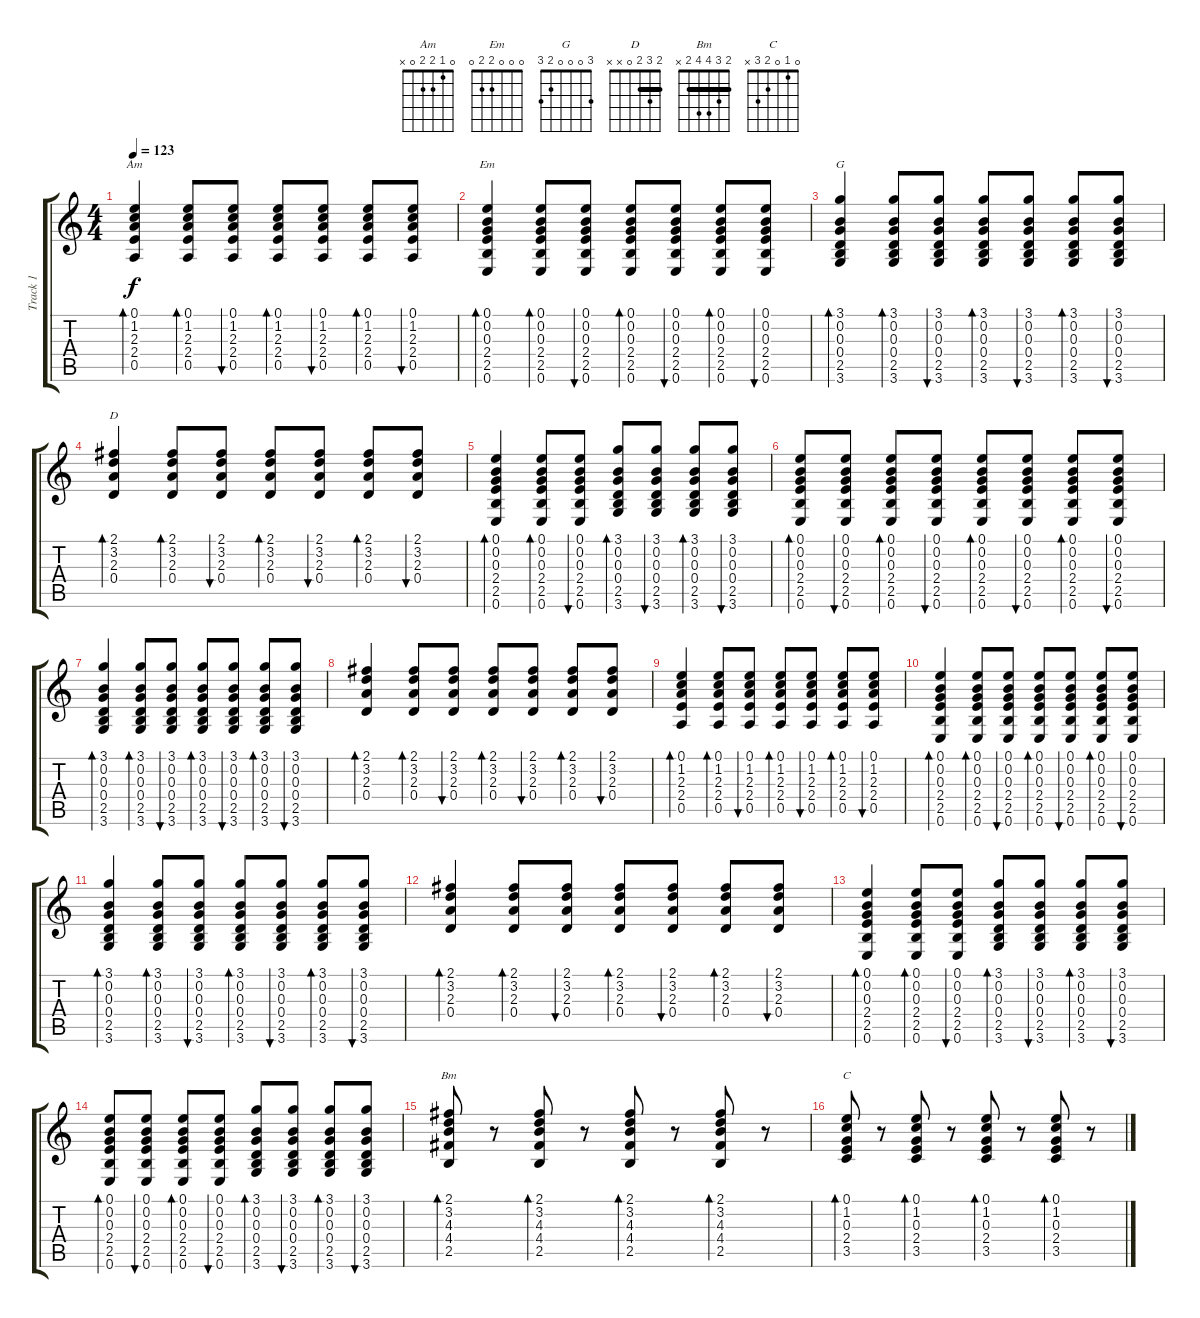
\track ("Track 1" "Track 1") {instrument acousticguitarsteel}
\staff {score tabs}
\tuning (E4 B3 G3 D3 A2 E2) {hide}
\chord ("Am" 0 1 2 2 0 x)
\chord ("Em" 0 0 0 2 2 0)
\chord ("G" 3 0 0 0 2 3)
\chord ("D" 2 3 2 0 x x) {barre 2}
\chord ("Bm" 2 3 4 4 2 x) {barre 2}
\chord ("C" 0 1 0 2 3 x)
\ts (4 4)
\tempo 123
\clef g2
\ks c
(0.1 1.2 2.3 2.4 0.5).4{bd 60 ch "Am" dy f} (0.1 1.2 2.3 2.4 0.5).8{bd 60} (0.1 1.2 2.3 2.4 0.5).8{bu 60} (0.1 1.2 2.3 2.4 0.5).8{bd 60} (0.1 1.2 2.3 2.4 0.5).8{bu 60} (0.1 1.2 2.3 2.4 0.5).8{bd 60} (0.1 1.2 2.3 2.4 0.5).8{bu 60} |
(0.1 0.2 0.3 2.4 2.5 0.6).4{bd 60 ch "Em"} (0.1 0.2 0.3 2.4 2.5 0.6).8{bd 60} (0.1 0.2 0.3 2.4 2.5 0.6).8{bu 60} (0.1 0.2 0.3 2.4 2.5 0.6).8{bd 60} (0.1 0.2 0.3 2.4 2.5 0.6).8{bu 60} (0.1 0.2 0.3 2.4 2.5 0.6).8{bd 60} (0.1 0.2 0.3 2.4 2.5 0.6).8{bu 60} |
(3.1 0.2 0.3 0.4 2.5 3.6).4{bd 60 ch "G"} (3.1 0.2 0.3 0.4 2.5 3.6).8{bd 60} (3.1 0.2 0.3 0.4 2.5 3.6).8{bu 60} (3.1 0.2 0.3 0.4 2.5 3.6).8{bd 60} (3.1 0.2 0.3 0.4 2.5 3.6).8{bu 60} (3.1 0.2 0.3 0.4 2.5 3.6).8{bd 60} (3.1 0.2 0.3 0.4 2.5 3.6).8{bu 60} |
(2.1 3.2 2.3 0.4).4{bd 60 ch "D"} (2.1 3.2 2.3 0.4).8{bd 60} (2.1 3.2 2.3 0.4).8{bu 60} (2.1 3.2 2.3 0.4).8{bd 60} (2.1 3.2 2.3 0.4).8{bu 60} (2.1 3.2 2.3 0.4).8{bd 60} (2.1 3.2 2.3 0.4).8{bu 60} |
(0.1 0.2 0.3 2.4 2.5 0.6).4{bd 60} (0.1 0.2 0.3 2.4 2.5 0.6).8{bd 60} (0.1 0.2 0.3 2.4 2.5 0.6).8{bu 60} (3.1 0.2 0.3 0.4 2.5 3.6).8{bd 60} (3.1 0.2 0.3 0.4 2.5 3.6).8{bu 60} (3.1 0.2 0.3 0.4 2.5 3.6).8{bd 60} (3.1 0.2 0.3 0.4 2.5 3.6).8{bu 60} |
(0.1 0.2 0.3 2.4 2.5 0.6).8{bd 60} (0.1 0.2 0.3 2.4 2.5 0.6).8{bu 60} (0.1 0.2 0.3 2.4 2.5 0.6).8{bd 60} (0.1 0.2 0.3 2.4 2.5 0.6).8{bu 60} (0.1 0.2 0.3 2.4 2.5 0.6).8{bd 60} (0.1 0.2 0.3 2.4 2.5 0.6).8{bu 60} (0.1 0.2 0.3 2.4 2.5 0.6).8{bd 60} (0.1 0.2 0.3 2.4 2.5 0.6).8{bu 60} |
(3.1 0.2 0.3 0.4 2.5 3.6).4{bd 60} (3.1 0.2 0.3 0.4 2.5 3.6).8{bd 60} (3.1 0.2 0.3 0.4 2.5 3.6).8{bu 60} (3.1 0.2 0.3 0.4 2.5 3.6).8{bd 60} (3.1 0.2 0.3 0.4 2.5 3.6).8{bu 60} (3.1 0.2 0.3 0.4 2.5 3.6).8{bd 60} (3.1 0.2 0.3 0.4 2.5 3.6).8{bu 60} |
(2.1 3.2 2.3 0.4).4{bd 60} (2.1 3.2 2.3 0.4).8{bd 60} (2.1 3.2 2.3 0.4).8{bu 60} (2.1 3.2 2.3 0.4).8{bd 60} (2.1 3.2 2.3 0.4).8{bu 60} (2.1 3.2 2.3 0.4).8{bd 60} (2.1 3.2 2.3 0.4).8{bu 60} |
(0.1 1.2 2.3 2.4 0.5).4{bd 60} (0.1 1.2 2.3 2.4 0.5).8{bd 60} (0.1 1.2 2.3 2.4 0.5).8{bu 60} (0.1 1.2 2.3 2.4 0.5).8{bd 60} (0.1 1.2 2.3 2.4 0.5).8{bu 60} (0.1 1.2 2.3 2.4 0.5).8{bd 60} (0.1 1.2 2.3 2.4 0.5).8{bu 60} |
(0.1 0.2 0.3 2.4 2.5 0.6).4{bd 60} (0.1 0.2 0.3 2.4 2.5 0.6).8{bd 60} (0.1 0.2 0.3 2.4 2.5 0.6).8{bu 60} (0.1 0.2 0.3 2.4 2.5 0.6).8{bd 60} (0.1 0.2 0.3 2.4 2.5 0.6).8{bu 60} (0.1 0.2 0.3 2.4 2.5 0.6).8{bd 60} (0.1 0.2 0.3 2.4 2.5 0.6).8{bu 60} |
(3.1 0.2 0.3 0.4 2.5 3.6).4{bd 60} (3.1 0.2 0.3 0.4 2.5 3.6).8{bd 60} (3.1 0.2 0.3 0.4 2.5 3.6).8{bu 60} (3.1 0.2 0.3 0.4 2.5 3.6).8{bd 60} (3.1 0.2 0.3 0.4 2.5 3.6).8{bu 60} (3.1 0.2 0.3 0.4 2.5 3.6).8{bd 60} (3.1 0.2 0.3 0.4 2.5 3.6).8{bu 60} |
(2.1 3.2 2.3 0.4).4{bd 60} (2.1 3.2 2.3 0.4).8{bd 60} (2.1 3.2 2.3 0.4).8{bu 60} (2.1 3.2 2.3 0.4).8{bd 60} (2.1 3.2 2.3 0.4).8{bu 60} (2.1 3.2 2.3 0.4).8{bd 60} (2.1 3.2 2.3 0.4).8{bu 60} |
(0.1 0.2 0.3 2.4 2.5 0.6).4{bd 60} (0.1 0.2 0.3 2.4 2.5 0.6).8{bd 60} (0.1 0.2 0.3 2.4 2.5 0.6).8{bu 60} (3.1 0.2 0.3 0.4 2.5 3.6).8{bd 60} (3.1 0.2 0.3 0.4 2.5 3.6).8{bu 60} (3.1 0.2 0.3 0.4 2.5 3.6).8{bd 60} (3.1 0.2 0.3 0.4 2.5 3.6).8{bu 60} |
(0.1 0.2 0.3 2.4 2.5 0.6).8{bd 60} (0.1 0.2 0.3 2.4 2.5 0.6).8{bu 60} (0.1 0.2 0.3 2.4 2.5 0.6).8{bd 60} (0.1 0.2 0.3 2.4 2.5 0.6).8{bu 60} (3.1 0.2 0.3 0.4 2.5 3.6).8{bd 60} (3.1 0.2 0.3 0.4 2.5 3.6).8{bu 60} (3.1 0.2 0.3 0.4 2.5 3.6).8{bd 60} (3.1 0.2 0.3 0.4 2.5 3.6).8{bu 60} |
(2.1 3.2 4.3 4.4 2.5).8{bd 60 ch "Bm"} r.8 (2.1 3.2 4.3 4.4 2.5).8{bd 60} r.8 (2.1 3.2 4.3 4.4 2.5).8{bd 60} r.8 (2.1 3.2 4.3 4.4 2.5).8{bd 60} r.8 |
(0.1 1.2 0.3 2.4 3.5).8{bd 60 ch "C"} r.8 (0.1 1.2 0.3 2.4 3.5).8{bd 60} r.8 (0.1 1.2 0.3 2.4 3.5).8{bd 60} r.8 (0.1 1.2 0.3 2.4 3.5).8{bd 60} r.8
